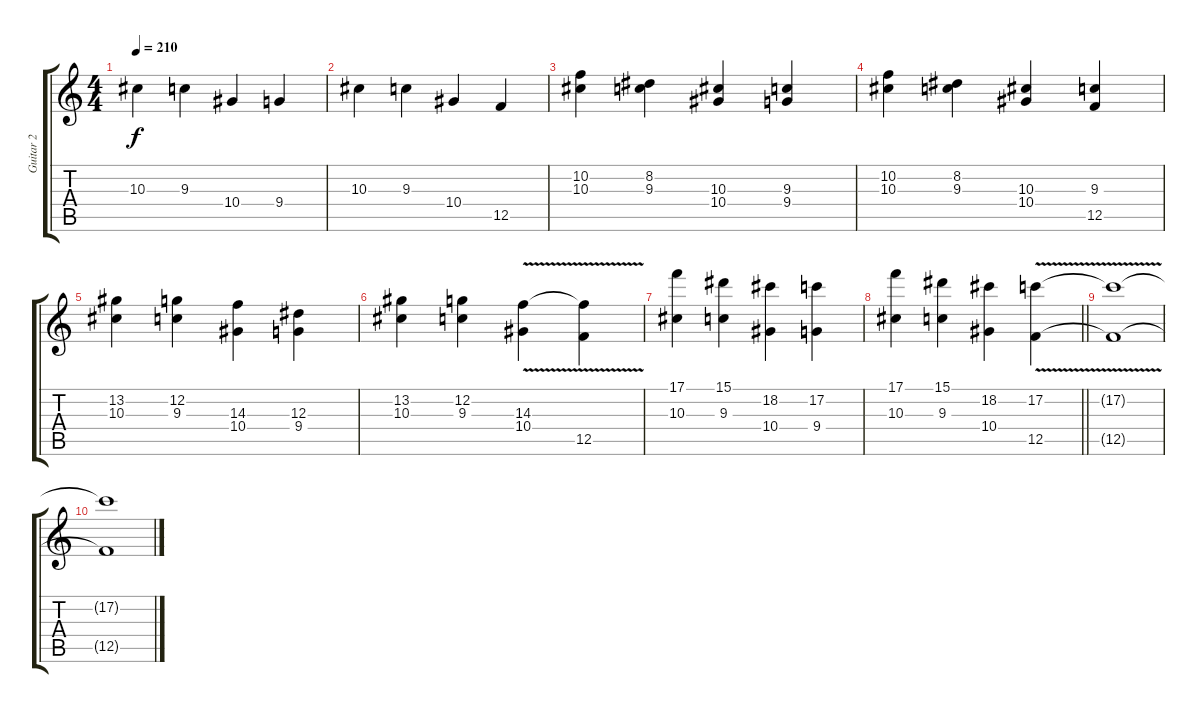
\track ("Guitar 2" "Guitar 2") {instrument distortionguitar}
\staff {score tabs}
\tuning (C4 G3 Eb3 Bb2 F2 C2) {hide}
\ts (4 4)
\section ("" "")
\tempo 210
\clef g2
\ks c
10.3.4{dy f} 9.3.4 10.4.4 9.4.4 |
10.3.4 9.3.4 10.4.4 12.5.4 |
(10.2 10.3).4 (8.2 9.3).4 (10.3 10.4).4 (9.3 9.4).4 |
(10.2 10.3).4 (8.2 9.3).4 (10.3 10.4).4 (9.3 12.5).4 |
(13.2 10.3).4 (12.2 9.3).4 (14.3 10.4).4 (12.3 9.4).4 |
(13.2 10.3).4 (12.2 9.3).4 (14.3{v} 10.4).4 (14.3{t} 12.5).4 |
(17.1 10.3).4 (15.1 9.3).4 (18.2 10.4).4 (17.2 9.4).4 |
\barLineRight lightlight
(17.1 10.3).4 (15.1 9.3).4 (18.2 10.4).4 (17.2{v} 12.5{v}).4 |
(17.2{t} 12.5{t}).1 |
(17.2{t} 12.5{t}).1
